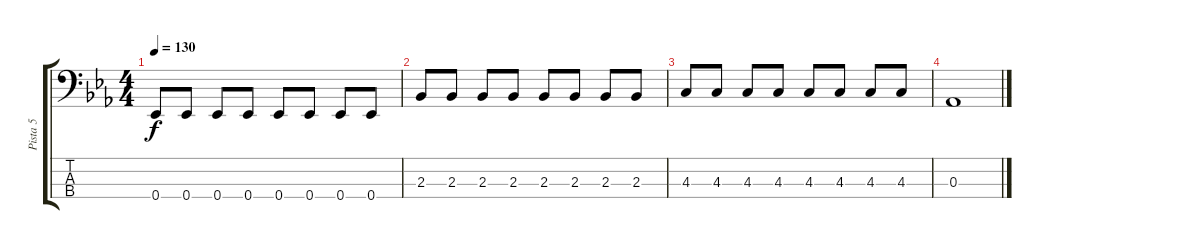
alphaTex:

\track ("Pista 5" "Pista 5") {instrument electricbassfinger}
\staff {score tabs}
\tuning (Gb2 Db2 Ab1 Eb1) {hide}
\ts (4 4)
\tempo 130
\clef f4
\ks eb
0.4.8{dy f} 0.4.8 0.4.8 0.4.8 0.4.8 0.4.8 0.4.8 0.4.8 |
2.3.8 2.3.8 2.3.8 2.3.8 2.3.8 2.3.8 2.3.8 2.3.8 |
4.3.8 4.3.8 4.3.8 4.3.8 4.3.8 4.3.8 4.3.8 4.3.8 |
0.3.1
